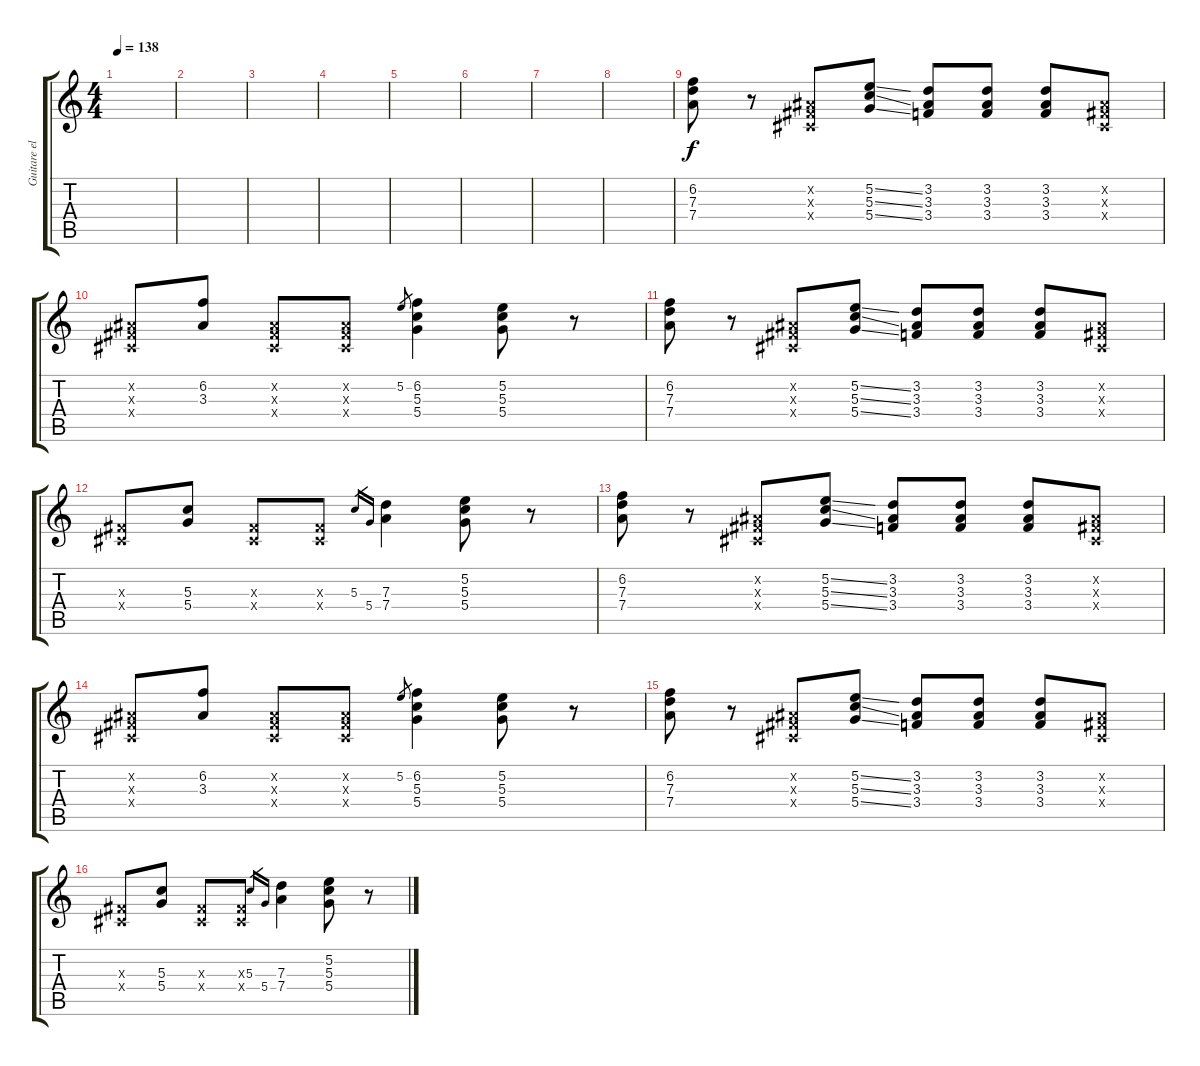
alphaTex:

\track ("Guitare elc 2" "Guitare el") {instrument distortionguitar}
\staff {score tabs}
\tuning (E4 B3 G3 D3 A2 E2) {hide}
\ts (4 4)
\tempo 138
\clef g2
\ks c
|
|
|
|
|
|
|
|
(6.2 7.3 7.4).8 r.8 (-1.2{x} -1.3{x} -1.4{x}).8 (5.2{ss} 5.3{ss} 5.4{ss}).8 (3.2 3.3 3.4).8 (3.2 3.3 3.4).8 (3.2 3.3 3.4).8 (-1.2{x} -1.3{x} -1.4{x}).8 |
(-1.2{x} -1.3{x} -1.4{x}).8 (6.2 3.3).8 (-1.2{x} -1.3{x} -1.4{x}).8 (-1.2{x} -1.3{x} -1.4{x}).8 5.2.8{gr} (6.2 5.3 5.4).4 (5.2 5.3 5.4).8 r.8 |
(6.2 7.3 7.4).8 r.8 (-1.2{x} -1.3{x} -1.4{x}).8 (5.2{ss} 5.3{ss} 5.4{ss}).8 (3.2 3.3 3.4).8 (3.2 3.3 3.4).8 (3.2 3.3 3.4).8 (-1.2{x} -1.3{x} -1.4{x}).8 |
(-1.3{x} -1.4{x}).8 (5.3 5.4).8 (-1.3{x} -1.4{x}).8 (-1.3{x} -1.4{x}).8 5.3.16{gr} 5.4.16{gr} (7.3 7.4).4 (5.2 5.3 5.4).8 r.8 |
(6.2 7.3 7.4).8 r.8 (-1.2{x} -1.3{x} -1.4{x}).8 (5.2{ss} 5.3{ss} 5.4{ss}).8 (3.2 3.3 3.4).8 (3.2 3.3 3.4).8 (3.2 3.3 3.4).8 (-1.2{x} -1.3{x} -1.4{x}).8 |
(-1.2{x} -1.3{x} -1.4{x}).8 (6.2 3.3).8 (-1.2{x} -1.3{x} -1.4{x}).8 (-1.2{x} -1.3{x} -1.4{x}).8 5.2.8{gr} (6.2 5.3 5.4).4 (5.2 5.3 5.4).8 r.8 |
(6.2 7.3 7.4).8 r.8 (-1.2{x} -1.3{x} -1.4{x}).8 (5.2{ss} 5.3{ss} 5.4{ss}).8 (3.2 3.3 3.4).8 (3.2 3.3 3.4).8 (3.2 3.3 3.4).8 (-1.2{x} -1.3{x} -1.4{x}).8 |
(-1.3{x} -1.4{x}).8 (5.3 5.4).8 (-1.3{x} -1.4{x}).8 (-1.3{x} -1.4{x}).8 5.3.16{gr} 5.4.16{gr} (7.3 7.4).4 (5.2 5.3 5.4).8 r.8
